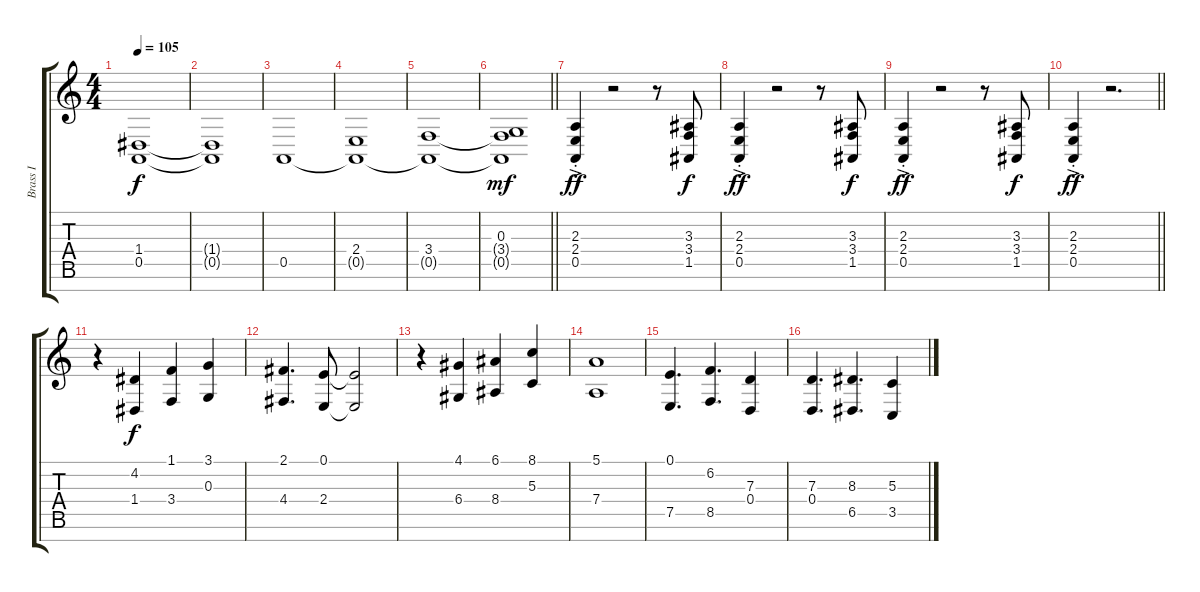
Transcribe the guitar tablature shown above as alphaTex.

\track ("Brass I" "Brass I") {instrument frenchhorn}
\staff {score tabs}
\tuning (E4 B3 G3 D3 A2 E2 B1) {hide}
\ts (4 4)
\tempo 105
\clef g2
\ks c
(1.4 0.5{t}).1{dy f} |
(1.4{t} 0.5{t}).1 |
0.5.1 |
(2.4 0.5{t}).1 |
(3.4 0.5{t}).1 |
\barLineRight lightlight
(0.3 3.4{t} 0.5{t}).1{dy mf} |
\section ("" "")
(2.3{ac st} 2.4{ac st} 0.5{ac st}).4{dy ff} r.2 r.8 (3.3 3.4 1.5).8{dy f} |
(2.3{ac st} 2.4{ac st} 0.5{ac st}).4{dy ff} r.2 r.8 (3.3 3.4 1.5).8{dy f} |
(2.3{ac st} 2.4{ac st} 0.5{ac st}).4{dy ff} r.2 r.8 (3.3 3.4 1.5).8{dy f} |
\barLineRight lightlight
(2.3{ac st} 2.4{ac st} 0.5{ac st}).4{dy ff} r.2{d} |
\section ("" "")
r.4 (4.2 1.4).4{dy f} (1.1 3.4).4 (3.1 0.3).4 |
(2.1 4.4).4{d} (0.1 2.4).8 (0.1{t} 2.4{t}).2 |
r.4 (4.1 6.4).4 (6.1 8.4).4 (8.1 5.3).4 |
(5.1 7.4).1 |
(0.1 7.5).4{d} (6.2 8.5).4{d} (7.3 0.4).4 |
(7.3 0.4).4{d} (8.3 6.5).4{d} (5.3 3.5).4
